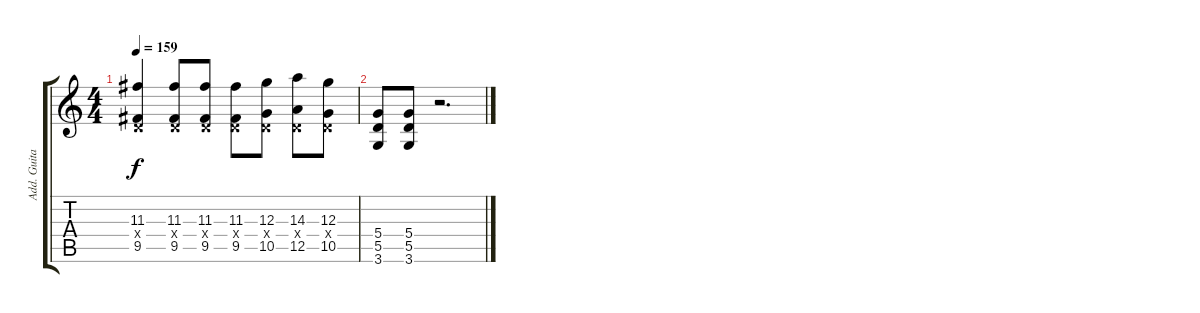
\track ("Add. Guitar 1" "Add. Guita") {instrument distortionguitar}
\staff {score tabs}
\tuning (E4 B3 G3 D3 A2 E2) {hide}
\ts (4 4)
\tempo 159
\clef g2
\ks c
(11.3 0.4{x} 9.5).4{dy f} (11.3 0.4{x} 9.5).8 (11.3 0.4{x} 9.5).8 (11.3 0.4{x} 9.5).8 (12.3 0.4{x} 10.5).8 (14.3 0.4{x} 12.5).8 (12.3 0.4{x} 10.5).8 |
(5.4 5.5 3.6).8 (5.4 5.5 3.6).8 r.2{d}
